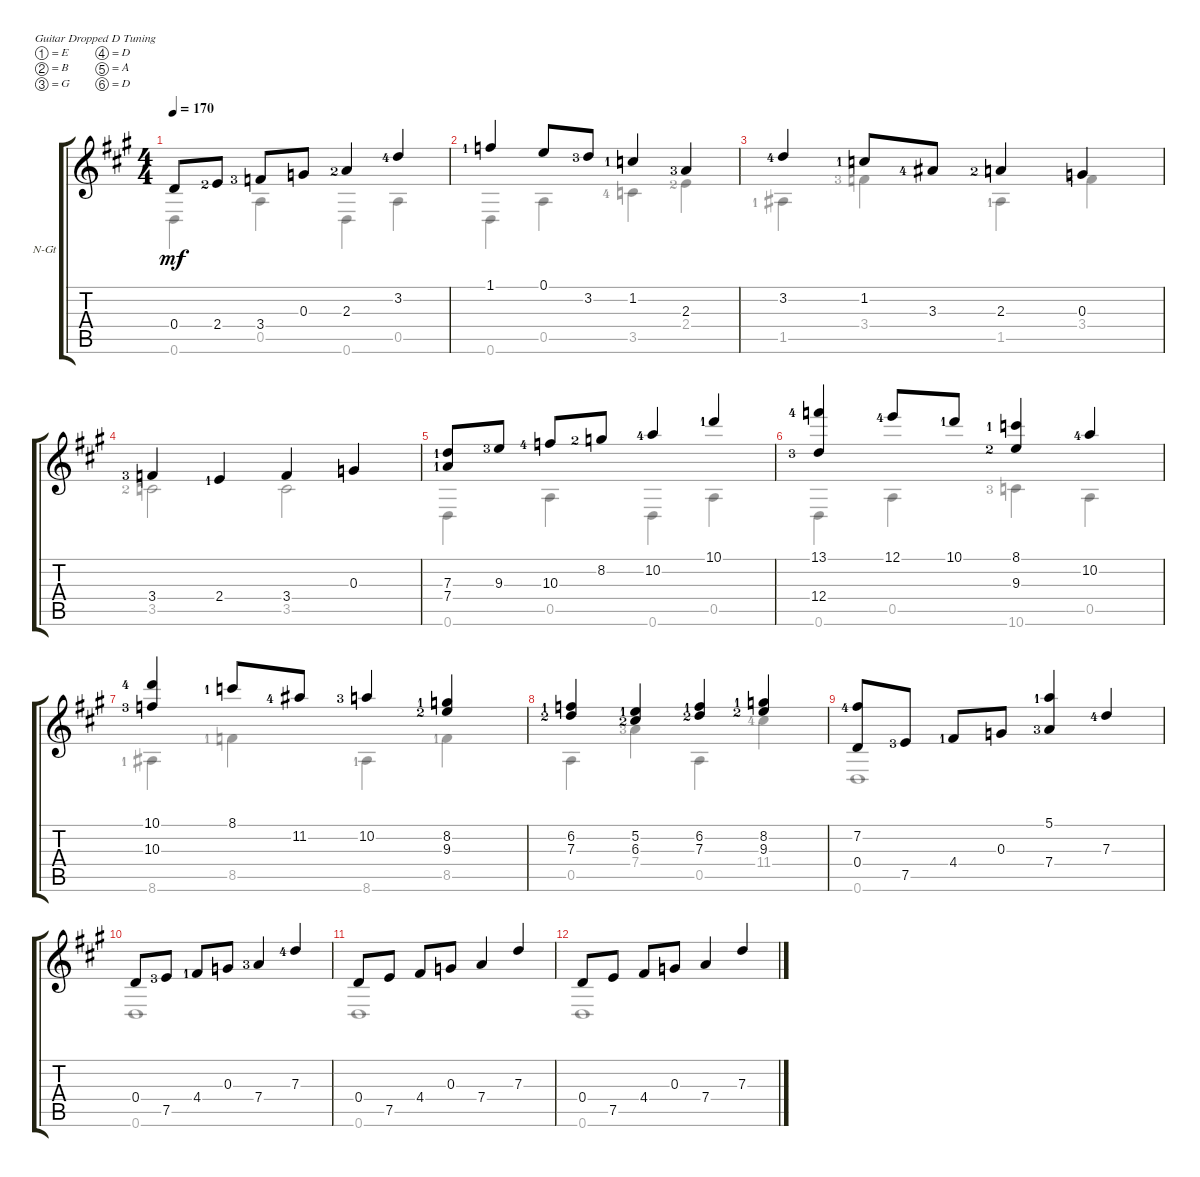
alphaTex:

\defaultSystemsLayout 4
\bracketExtendMode groupsimilarinstruments
\firstSystemTrackNameOrientation horizontal
\otherSystemsTrackNameOrientation horizontal
\track ("Nylon Guitar" "N-Gt") {instrument acousticguitarnylon}
\staff {score tabs}
\tuning (E4 B3 G3 D3 A2 D2)
\voice
\ts (4 4)
\tempo 170
\clef g2
\scale
0.49316
\ks a
0.4.8{dy mf} 2.4{lf 3}.8 3.4{lf 4}.8 0.3.8 2.3{lf 3}.4 3.2{lf 5}.4 |
\scale
0.476631 1.1{lf 2}.4 0.1.8 3.2{lf 4}.8 1.2{lf 2}.4 2.3{lf 4}.4 |
\scale
0.297 3.2{lf 5}.4 1.2{lf 2}.8 3.3{lf 5}.8 2.3{lf 3}.4 0.3.4 |
\scale
0.266864 3.4{lf 4}.4 2.4{lf 2}.4 3.4.4 0.3.4 |
\scale
0.499441 (7.4{lf 2} 7.3{lf 2}).8 9.3{lf 4}.8 10.3{lf 5}.8 8.2{lf 3}.8 10.2{lf 5}.4 10.1{lf 2}.4 |
\scale
0.500537 (13.1{lf 5} 12.4{lf 4}).4 12.1{lf 5}.8 10.1{lf 2}.8 (8.1{lf 2} 9.3{lf 3}).4 10.2{lf 5}.4 |
\scale
0.560995 (10.3{lf 4} 10.1{lf 5}).4 8.1{lf 2}.8 11.2{lf 5}.8 10.2{lf 4}.4 (8.2{lf 2} 9.3{lf 3}).4 |
\scale
0.438746 (6.2{lf 2} 7.3{lf 3}).4 (6.3{lf 3} 5.2{lf 2}).4 (7.3{lf 3} 6.2{lf 2}).4 (9.3{lf 3} 8.2{lf 2}).4 |
\scale
0.547565 (7.2{lf 5} 0.4).8 7.5{lf 4}.8 4.4{lf 2}.8 0.3.8 (7.4{lf 4} 5.1{lf 2}).4 7.3{lf 5}.4 |
\scale
0.452287 0.4.8 7.5{lf 4}.8 4.4{lf 2}.8 0.3.8 7.4{lf 4}.4 7.3{lf 5}.4 |
0.4.8 7.5.8 4.4.8 0.3.8 7.4.4 7.3.4 |
0.4.8 7.5.8 4.4.8 0.3.8 7.4.4 7.3.4
\voice
\clef g2
\ottava regular
\simile none
\scale
0.49316
\ks a
0.6.4{dy mf} 0.5.4 0.6.4 0.5.4 |
\scale
0.476631 0.6.4 0.5.4 3.5{lf 5}.4 2.4{lf 3}.4 |
\scale
0.297 1.5{lf 2}.4 3.4{lf 4}.4 1.5{lf 2}.4 3.4{lf 4}.4 |
\scale
0.266864 3.5{lf 3}.2 3.5.2 |
\scale
0.499441 0.6.4 0.5.4 0.6.4 0.5.4 |
\scale
0.500537 0.6.4 0.5.4 10.6{lf 4}.4 0.5.4 |
\scale
0.560995 8.6{lf 2}.4 8.5{lf 2}.4 8.6{lf 2}.4 8.5{lf 2}.4 |
\scale
0.438746 0.5.4 7.4{lf 4}.4 0.5.4 11.4{lf 5}.4 |
\scale
0.547565 0.6.1 |
\scale
0.452287 0.6.1 |
0.6.1 |
0.6.1
